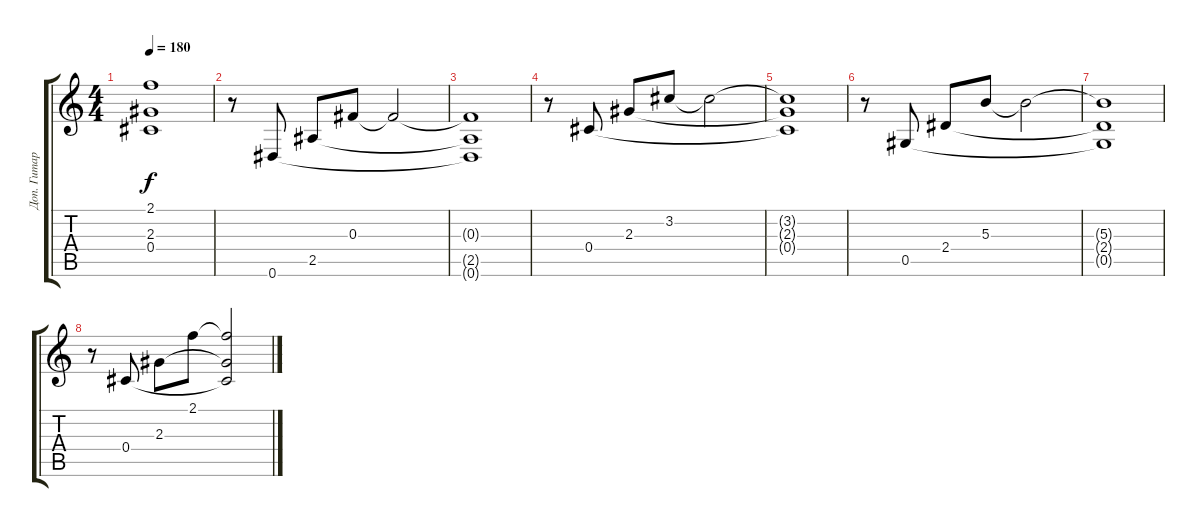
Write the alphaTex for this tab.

\track ("Доп. Гитары" "Доп. Гитар") {instrument electricguitarjazz}
\staff {score tabs}
\tuning (Eb4 Bb3 Gb3 Db3 Ab2 Eb2) {hide}
\ts (4 4)
\tempo 180
\clef g2
\ks c
(2.1{t} 2.3{t} 0.4{t}).1{dy f} |
r.8 0.6.8 2.5.8 0.3.8 0.3{t}.2 |
(0.3{t} 2.5{t} 0.6{t}).1 |
r.8 0.4.8 2.3.8 3.2.8 3.2{t}.2 |
(3.2{t} 2.3{t} 0.4{t}).1 |
r.8 0.5.8 2.4.8 5.3.8 5.3{t}.2 |
(5.3{t} 2.4{t} 0.5{t}).1 |
r.8 0.4.8 2.3.8 2.1.8 (2.1{t} 2.3{t} 0.4{t}).2
